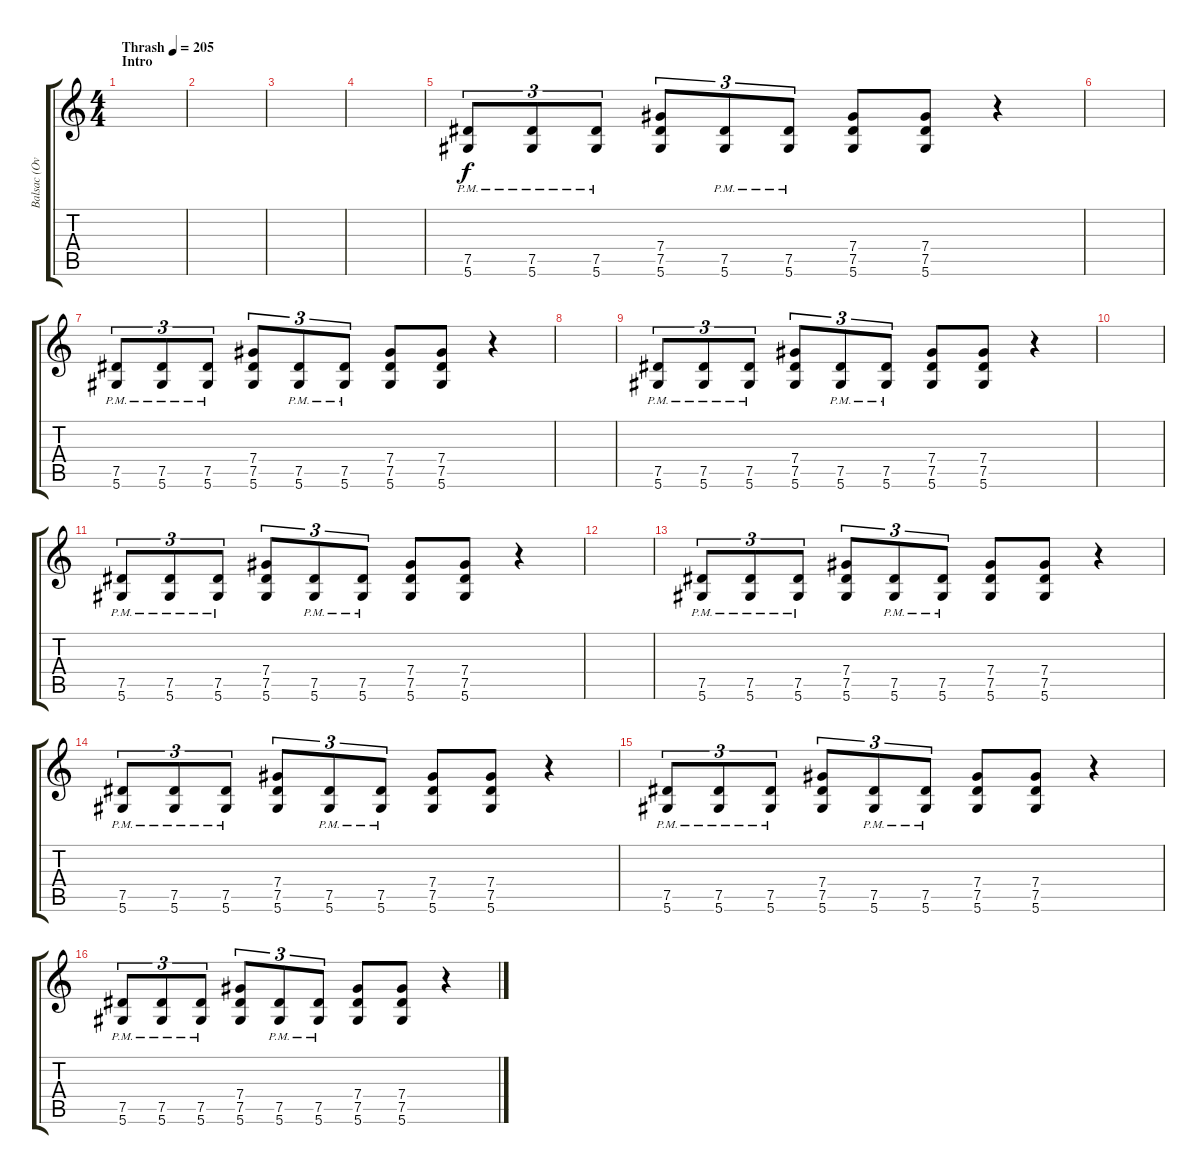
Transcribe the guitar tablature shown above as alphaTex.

\track ("Balsac (Overlayed)" "Balsac (Ov") {instrument overdrivenguitar}
\staff {score tabs}
\tuning (Eb4 Bb3 Gb3 Db3 Ab2 Eb2) {hide}
\ts (4 4)
\section ("" "Intro")
\tempo (205 "Thrash")
\clef g2
\ks c
|
|
|
|
(7.5{pm} 5.6{pm}).8{tu (3 2)} (7.5{pm} 5.6{pm}).8{tu (3 2)} (7.5{pm} 5.6{pm}).8{tu (3 2)} (7.4 7.5 5.6).8{tu (3 2)} (7.5{pm} 5.6{pm}).8{tu (3 2)} (7.5{pm} 5.6{pm}).8{tu (3 2)} (7.4 7.5 5.6).8 (7.4 7.5 5.6).8 r.4 |
|
(7.5{pm} 5.6{pm}).8{tu (3 2)} (7.5{pm} 5.6{pm}).8{tu (3 2)} (7.5{pm} 5.6{pm}).8{tu (3 2)} (7.4 7.5 5.6).8{tu (3 2)} (7.5{pm} 5.6{pm}).8{tu (3 2)} (7.5{pm} 5.6{pm}).8{tu (3 2)} (7.4 7.5 5.6).8 (7.4 7.5 5.6).8 r.4 |
|
(7.5{pm} 5.6{pm}).8{tu (3 2)} (7.5{pm} 5.6{pm}).8{tu (3 2)} (7.5{pm} 5.6{pm}).8{tu (3 2)} (7.4 7.5 5.6).8{tu (3 2)} (7.5{pm} 5.6{pm}).8{tu (3 2)} (7.5{pm} 5.6{pm}).8{tu (3 2)} (7.4 7.5 5.6).8 (7.4 7.5 5.6).8 r.4 |
|
(7.5{pm} 5.6{pm}).8{tu (3 2)} (7.5{pm} 5.6{pm}).8{tu (3 2)} (7.5{pm} 5.6{pm}).8{tu (3 2)} (7.4 7.5 5.6).8{tu (3 2)} (7.5{pm} 5.6{pm}).8{tu (3 2)} (7.5{pm} 5.6{pm}).8{tu (3 2)} (7.4 7.5 5.6).8 (7.4 7.5 5.6).8 r.4 |
|
(7.5{pm} 5.6{pm}).8{tu (3 2)} (7.5{pm} 5.6{pm}).8{tu (3 2)} (7.5{pm} 5.6{pm}).8{tu (3 2)} (7.4 7.5 5.6).8{tu (3 2)} (7.5{pm} 5.6{pm}).8{tu (3 2)} (7.5{pm} 5.6{pm}).8{tu (3 2)} (7.4 7.5 5.6).8 (7.4 7.5 5.6).8 r.4 |
(7.5{pm} 5.6{pm}).8{tu (3 2)} (7.5{pm} 5.6{pm}).8{tu (3 2)} (7.5{pm} 5.6{pm}).8{tu (3 2)} (7.4 7.5 5.6).8{tu (3 2)} (7.5{pm} 5.6{pm}).8{tu (3 2)} (7.5{pm} 5.6{pm}).8{tu (3 2)} (7.4 7.5 5.6).8 (7.4 7.5 5.6).8 r.4 |
(7.5{pm} 5.6{pm}).8{tu (3 2)} (7.5{pm} 5.6{pm}).8{tu (3 2)} (7.5{pm} 5.6{pm}).8{tu (3 2)} (7.4 7.5 5.6).8{tu (3 2)} (7.5{pm} 5.6{pm}).8{tu (3 2)} (7.5{pm} 5.6{pm}).8{tu (3 2)} (7.4 7.5 5.6).8 (7.4 7.5 5.6).8 r.4 |
(7.5{pm} 5.6{pm}).8{tu (3 2)} (7.5{pm} 5.6{pm}).8{tu (3 2)} (7.5{pm} 5.6{pm}).8{tu (3 2)} (7.4 7.5 5.6).8{tu (3 2)} (7.5{pm} 5.6{pm}).8{tu (3 2)} (7.5{pm} 5.6{pm}).8{tu (3 2)} (7.4 7.5 5.6).8 (7.4 7.5 5.6).8 r.4
